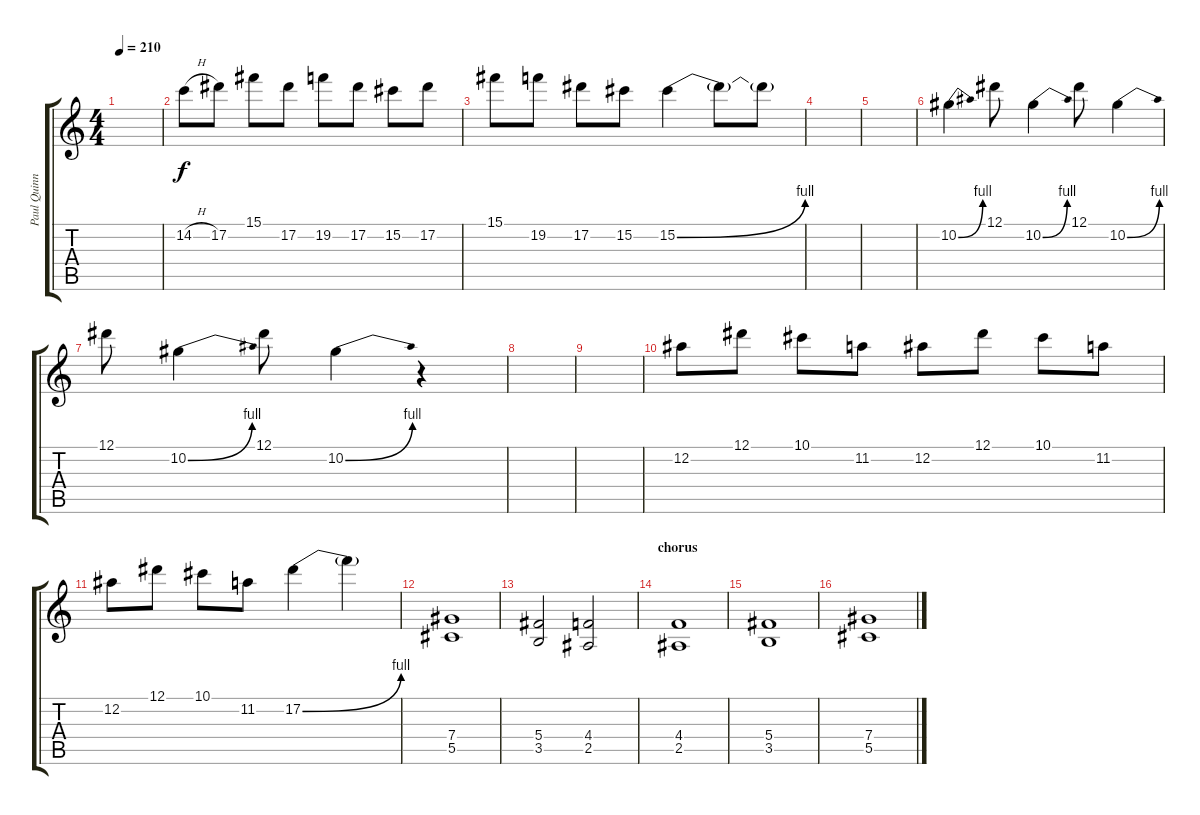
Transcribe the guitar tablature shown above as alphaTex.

\track ("Paul Quinn" "Paul Quinn") {instrument distortionguitar}
\staff {score tabs}
\tuning (Eb4 Bb3 Gb3 Db3 Ab2 Eb2) {hide}
\ts (4 4)
\tempo 210
\clef g2
\ks c
|
14.2{h}.8 17.2.8 15.1.8 17.2.8 19.2.8 17.2.8 15.2.8 17.2.8 |
15.1.8 19.2.8 17.2.8 15.2.8 15.2{be (bend 0 0 60 4)}.4 15.2{t}.8 15.2{t}.8 |
|
|
10.2{be (bend 0 0 60 4)}.4 12.1.8 10.2{be (bend 0 0 60 4)}.4 12.1.8 10.2{be (bend 0 0 60 4)}.4 |
12.1.8 10.2{be (bend 0 0 60 4)}.4 12.1.8 10.2{be (bend 0 0 60 4)}.4 r.4 |
|
|
12.2.8 12.1.8 10.1.8 11.2.8 12.2.8 12.1.8 10.1.8 11.2.8 |
12.2.8 12.1.8 10.1.8 11.2.8 17.2{be (bend 0 0 60 4)}.4 17.2{t}.4 |
(7.4 5.5).1 |
(5.4 3.5).2 (4.4 2.5).2 |
\section ("" "chorus")
(4.4 2.5).1{volume 12} |
(5.4 3.5).1 |
(7.4 5.5).1
